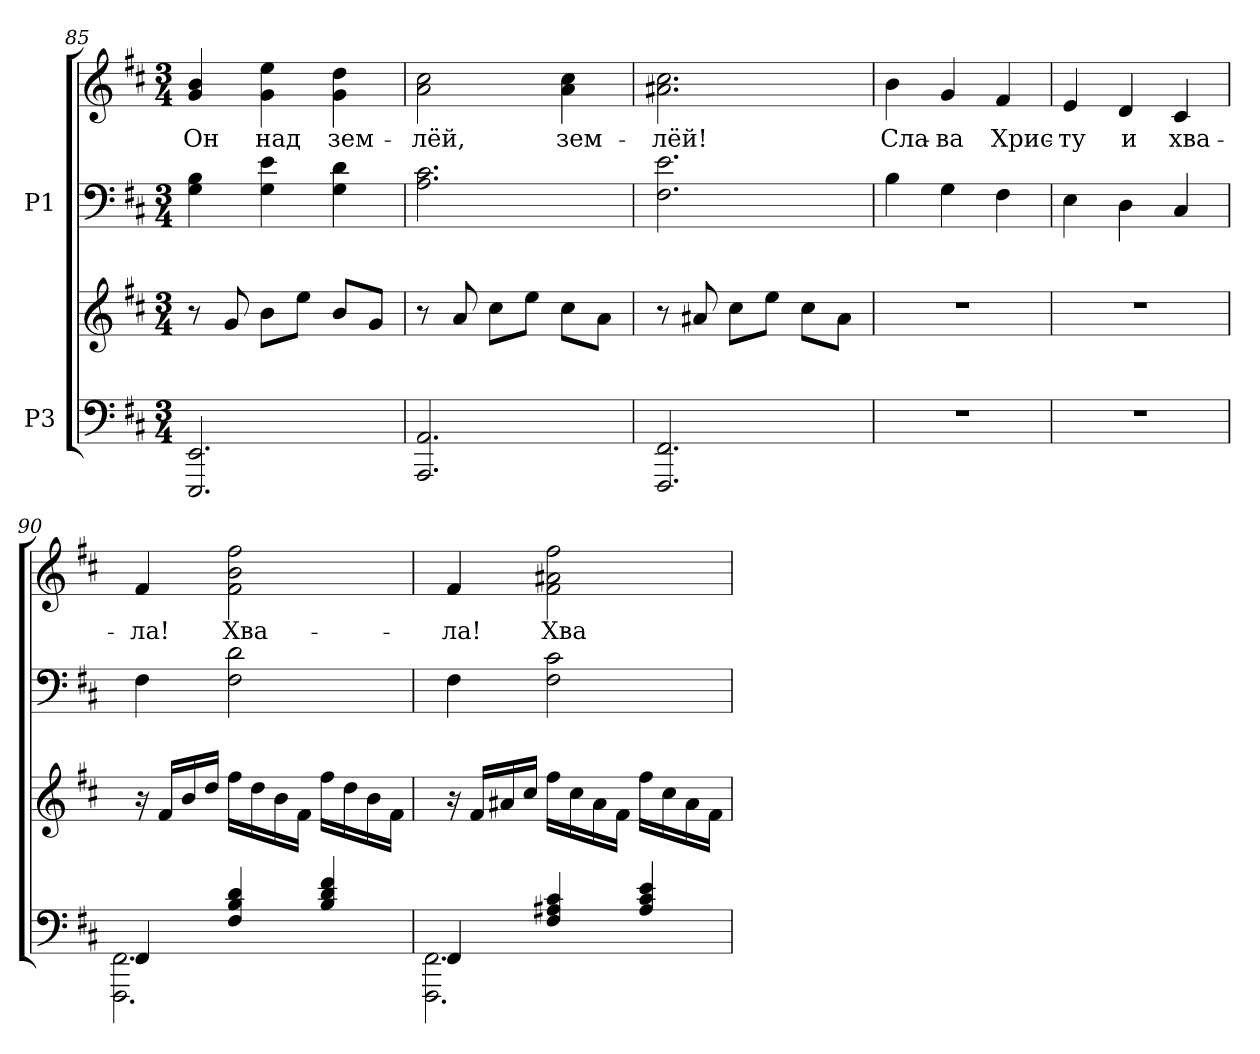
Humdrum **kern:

**kern	**kern	**kern	**kern	**text
*part2	*part2	*part1	*part1	*part1
*staff4	*staff3	*staff2	*staff1	*staff1
*I"P3	*	*I"P1	*	*
*clefF4	*clefG2	*clefF4	*clefG2	*
*k[f#c#]	*k[f#c#]	*k[f#c#]	*k[f#c#]	*
*D:	*D:	*D:	*D:	*
*M3/4	*M3/4	*M3/4	*M3/4	*
=85	=85	=85	=85	=85
!	!	!	!	!LO:LY:b:color=#000000
2.EEEi/ 2.EEi	8r	4Gi\ 4Bi	4gi/ 4bi	Он
.	8gi/	.	.	.
!	!	!	!	!LO:LY:b:color=#000000
.	8bi\L	4Gi\ 4ei	4gi\ 4eei	над
.	8eei\J	.	.	.
!	!	!	!	!LO:LY:b:color=#000000
.	8bi/L	4Gi\ 4di	4gi\ 4ddi	зем-
.	8gi/J	.	.	.
=86	=86	=86	=86	=86
!	!	!	!	!LO:LY:b:color=#000000
2.AAAi/ 2.AAi	8r	2.Ai\ 2.c#i	2ai\ 2cc#i	-лёй,
.	8ai/	.	.	.
.	8cc#i\L	.	.	.
.	8eei\J	.	.	.
!	!	!	!	!LO:LY:b:color=#000000
.	8cc#i\L	.	4ai\ 4cc#i	зем-
.	8ai\J	.	.	.
=87	=87	=87	=87	=87
!	!	!	!	!LO:LY:b:color=#000000
2.FFF#i/ 2.FF#i	8r	2.F#i\ 2.ei	2.a#Xi\ 2.cc#i	-лёй!
.	8a#Xi/	.	.	.
.	8cc#i\L	.	.	.
.	8eei\J	.	.	.
.	8cc#i\L	.	.	.
.	8a#i\J	.	.	.
!!LO:LB:g=z
=88	=88	=88	=88	=88
!LO:N:vis=1	!LO:N:vis=1	!	!	!
!	!	!	!	!LO:LY:b:color=#000000
2.r	2.r	4Bi\	4bi\	Сла-
!	!	!	!	!LO:LY:b:color=#000000
.	.	4Gi\	4gi/	-ва
!	!	!	!	!LO:LY:b:color=#000000
.	.	4F#i\	4f#i/	Хрис-
=89	=89	=89	=89	=89
!LO:N:vis=1	!LO:N:vis=1	!	!	!
!	!	!	!	!LO:LY:b:color=#000000
2.r	2.r	4Ei\	4ei/	-ту
!	!	!	!	!LO:LY:b:color=#000000
.	.	4Di\	4di/	и
!	!	!	!	!LO:LY:b:color=#000000
.	.	4C#i/	4c#i/	хва-
=90	=90	=90	=90	=90
*^	*	*	*	*
!	!	!	!	!	!LO:LY:b:color=#000000
4FF#i/	2.FFF#i\ 2.FF#i	16r	4F#i\	4f#i/	-ла!
.	.	16f#i/LL	.	.	.
.	.	16bi/	.	.	.
.	.	16ddi/JJ	.	.	.
!	!	!	!	!	!LO:LY:b:color=#000000
4F#i/ 4Bi 4di	.	16ff#i\LL	2F#i\ 2di	2f#i\ 2bi 2ff#i	Хва-
.	.	16ddi\	.	.	.
.	.	16bi\	.	.	.
.	.	16f#i\JJ	.	.	.
4Bi/ 4di 4f#i	.	16ff#i\LL	.	.	.
.	.	16ddi\	.	.	.
.	.	16bi\	.	.	.
.	.	16f#i\JJ	.	.	.
=91	=91	=91	=91	=91	=91
!	!	!	!	!	!LO:LY:b:color=#000000
4FF#i/	2.FFF#i\ 2.FF#i	16r	4F#i\	4f#i/	-ла!
.	.	16f#i/LL	.	.	.
.	.	16a#Xi/	.	.	.
.	.	16cc#i/JJ	.	.	.
!	!	!	!	!	!LO:LY:b:color=#000000
4F#i/ 4A#Xi 4c#i	.	16ff#i\LL	2F#i\ 2c#i	2f#i\ 2a#Xi 2ff#i	Хва-
.	.	16cc#i\	.	.	.
.	.	16a#i\	.	.	.
.	.	16f#i\JJ	.	.	.
4A#i/ 4c#i 4ei	.	16ff#i\LL	.	.	.
.	.	16cc#i\	.	.	.
.	.	16a#i\	.	.	.
.	.	16f#i\JJ	.	.	.
*v	*v	*	*	*	*
=	=	=	=	=
*-	*-	*-	*-	*-
